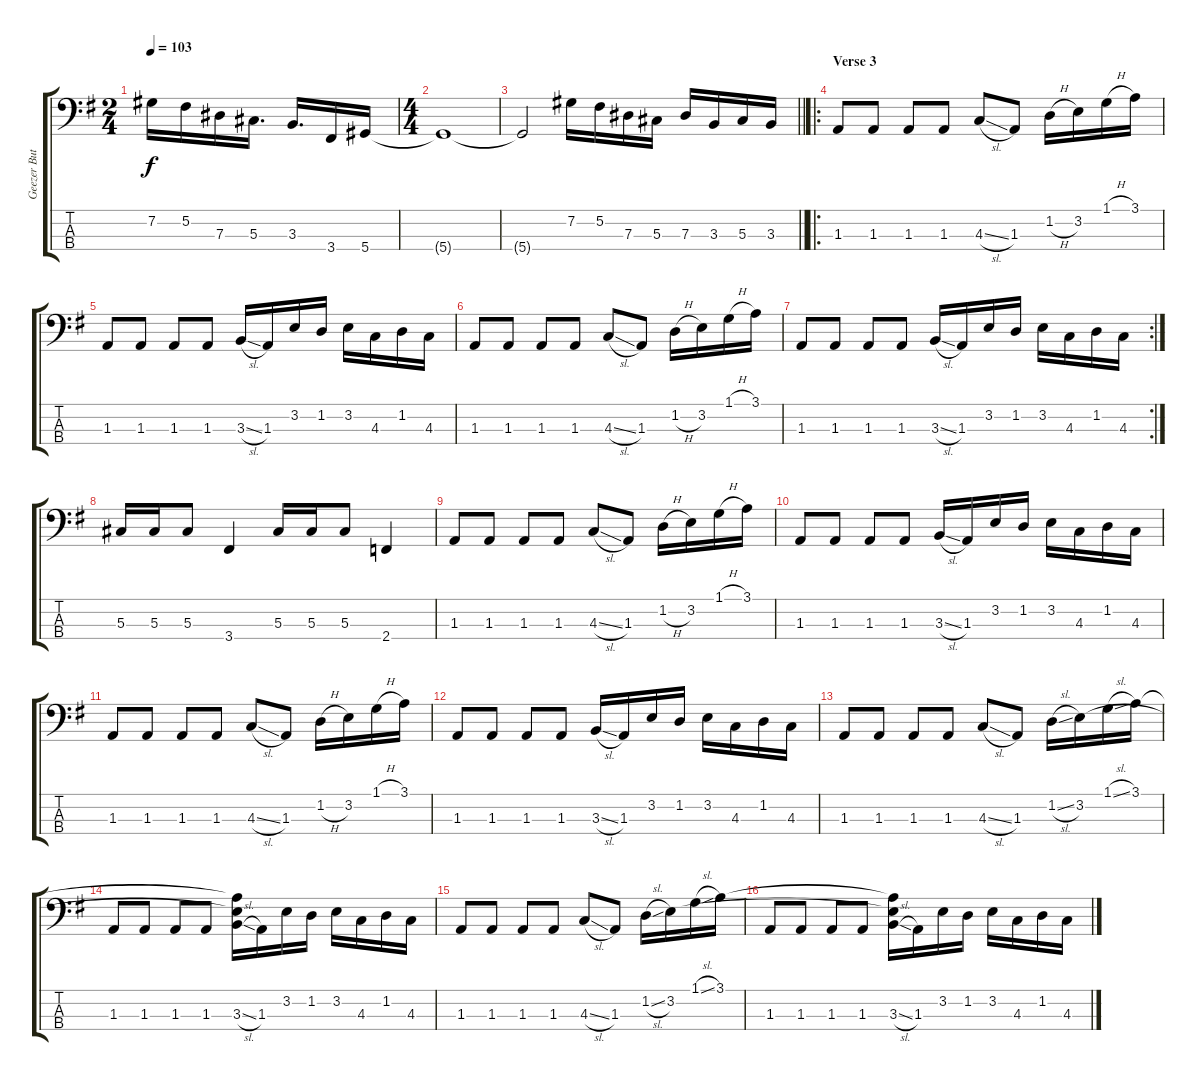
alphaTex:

\track ("Geezer Butler" "Geezer But") {instrument electricbasspick}
\staff {score tabs}
\tuning (Gb2 Db2 Ab1 Eb1) {hide}
\ts (2 4)
\tempo 103
\clef f4
\ks g
7.2.16{dy f} 5.2.16 7.3.16 5.3.16{d} 3.3.16{d} 3.4.16 5.4.16 |
\ts (4 4)
5.4{t}.1 |
\barLineRight lightlight
5.4{t}.2 7.2.16 5.2.16 7.3.16 5.3.16 7.3.16 3.3.16 5.3.16 3.3.16 |
\ro
\section ("" "Verse 3")
1.3.8 1.3.8 1.3.8 1.3.8 4.3{sl}.8 1.3.8 1.2{h}.16 3.2.16 1.1{h}.16 3.1.16 |
1.3.8 1.3.8 1.3.8 1.3.8 3.3{sl}.16 1.3.16 3.2.16 1.2.16 3.2.16 4.3.16 1.2.16 4.3.16 |
1.3.8 1.3.8 1.3.8 1.3.8 4.3{sl}.8 1.3.8 1.2{h}.16 3.2.16 1.1{h}.16 3.1.16 |
\rc 2
1.3.8 1.3.8 1.3.8 1.3.8 3.3{sl}.16 1.3.16 3.2.16 1.2.16 3.2.16 4.3.16 1.2.16 4.3.16 |
5.3.16 5.3.16 5.3.8 3.4.4 5.3.16 5.3.16 5.3.8 2.4.4 |
1.3.8 1.3.8 1.3.8 1.3.8 4.3{sl}.8 1.3.8 1.2{h}.16 3.2.16 1.1{h}.16 3.1.16 |
1.3.8 1.3.8 1.3.8 1.3.8 3.3{sl}.16 1.3.16 3.2.16 1.2.16 3.2.16 4.3.16 1.2.16 4.3.16 |
1.3.8 1.3.8 1.3.8 1.3.8 4.3{sl}.8 1.3.8 1.2{h}.16 3.2.16 1.1{h}.16 3.1.16 |
1.3.8 1.3.8 1.3.8 1.3.8 3.3{sl}.16 1.3.16 3.2.16 1.2.16 3.2.16 4.3.16 1.2.16 4.3.16 |
1.3.8{volume 0} 1.3.8 1.3.8 1.3.8 4.3{sl}.8 1.3.8 1.2{sl}.16 3.2.16 1.1{sl}.16 3.1.16 |
1.3.8 1.3.8 1.3.8 1.3.8 (3.1{t} 3.2{t} 3.3{sl}).16 1.3.16 3.2.16 1.2.16 3.2.16 4.3.16 1.2.16 4.3.16 |
1.3.8{volume 0} 1.3.8 1.3.8 1.3.8 4.3{sl}.8 1.3.8 1.2{sl}.16 3.2.16 1.1{sl}.16 3.1.16 |
1.3.8 1.3.8 1.3.8 1.3.8 (3.1{t} 3.2{t} 3.3{sl}).16 1.3.16 3.2.16 1.2.16 3.2.16 4.3.16 1.2.16 4.3.16
